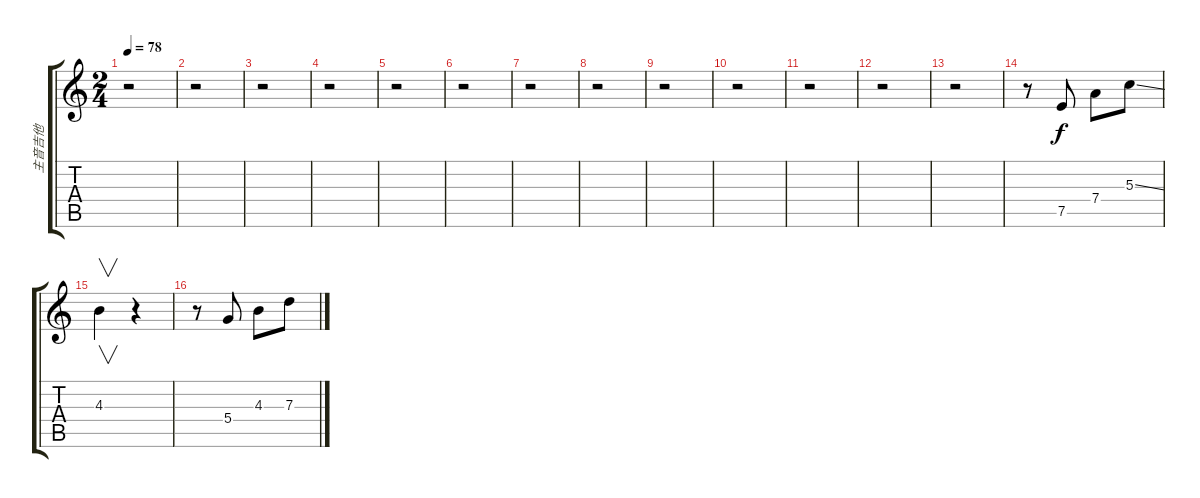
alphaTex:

\track ("主音吉他" "主音吉他") {instrument distortionguitar}
\staff {score tabs}
\tuning (E4 B3 G3 D3 A2 E2) {hide}
\ts (2 4)
\tempo 78
\clef g2
\ks c
r.2{dy f} |
r.2 |
r.2 |
r.2 |
r.2 |
r.2 |
r.2 |
r.2 |
r.2 |
r.2 |
r.2 |
r.2 |
r.2 |
r.8 7.5.8 7.4.8 5.3{ss}.8 |
4.3.4{v} r.4 |
r.8 5.4.8 4.3.8 7.3.8
